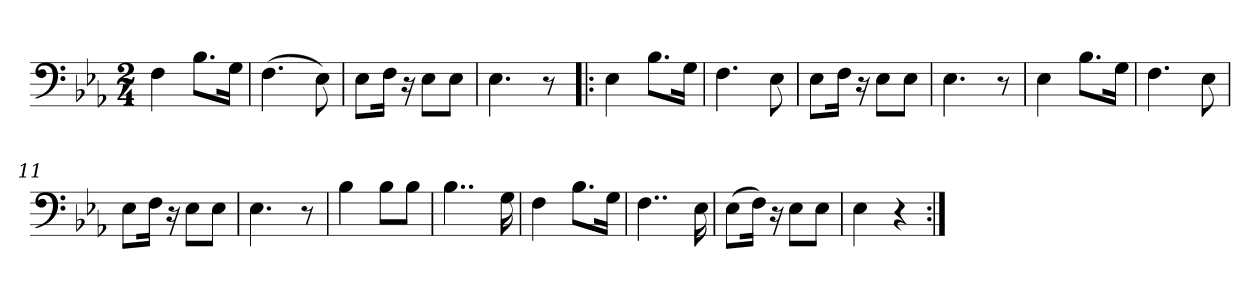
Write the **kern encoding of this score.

**kern
*part1
*staff1
*clefF4
*k[b-e-a-]
*M2/4
=1
4F\
8.B-\L
16G\Jk
=2
(4.F\
8E-\)
=3
8E-\L
16F\Jk
16r
8E-\L
8E-\J
=4
4.E-\
8r
=5!|:
4E-\
8.B-\L
16G\Jk
=6
4.F\
8E-\
=7
8E-\L
16F\Jk
16r
8E-\L
8E-\J
=8
4.E-\
8r
=9
4E-\
8.B-\L
16G\Jk
=10
4.F\
8E-\
=11
8E-\L
16F\Jk
16r
8E-\L
8E-\J
=12
4.E-\
8r
=13
4B-\
8B-\L
8B-\J
=14
4..B-\
16G\
=15
4F\
8.B-\L
16G\Jk
=16
4..F\
16E-\
=17
(8E-\L
16F\Jk)
16r
8E-\L
8E-\J
=18
4E-\
4r
=:|!
*-
